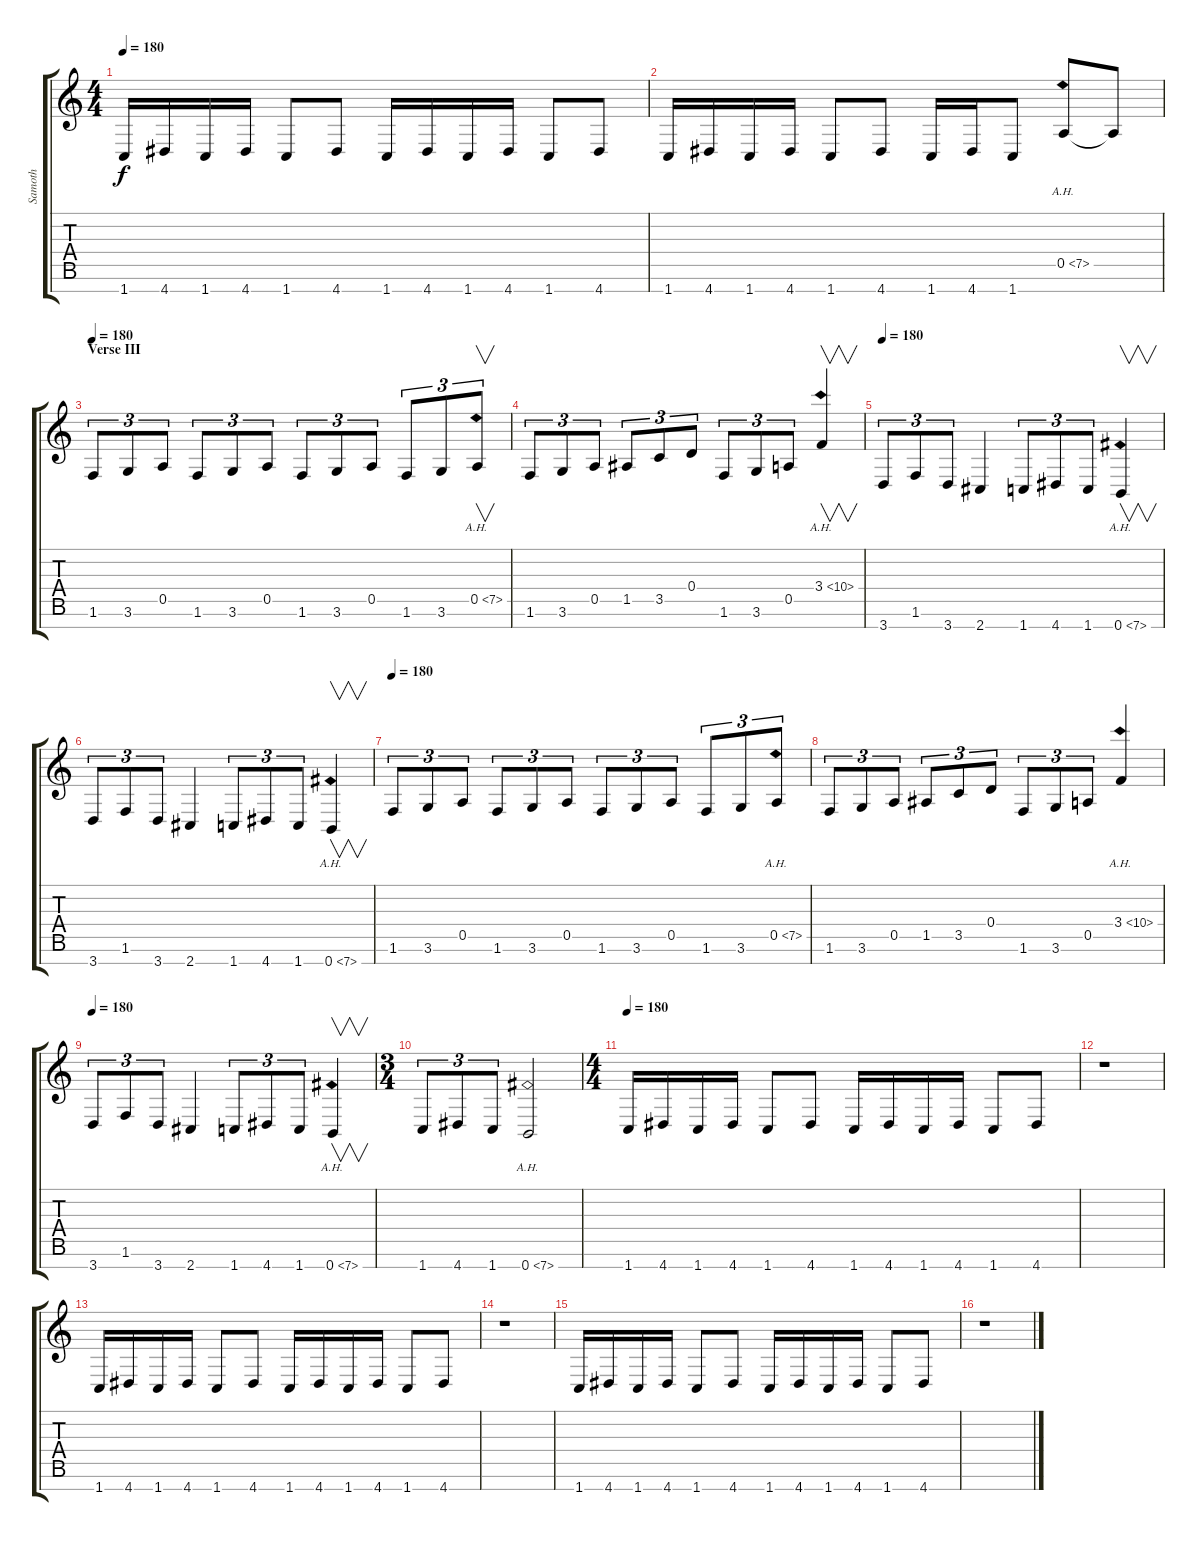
\track ("Samoth" "Samoth") {instrument distortionguitar}
\staff {score tabs}
\tuning (E4 B3 G3 D3 A2 E2 B1) {hide}
\ts (4 4)
\tempo 180
\clef g2
\ks c
1.7.16{dy f} 4.7.16 1.7.16 4.7.16 1.7.8 4.7.8 1.7.16 4.7.16 1.7.16 4.7.16 1.7.8 4.7.8 |
1.7.16 4.7.16 1.7.16 4.7.16 1.7.8 4.7.8 1.7.16 4.7.16 1.7.8 0.5{ah 7}.8 0.5{t}.8 |
\section ("" "Verse III")
\tempo 180
1.6.8{tu (3 2)} 3.6.8{tu (3 2)} 0.5.8{tu (3 2)} 1.6.8{tu (3 2)} 3.6.8{tu (3 2)} 0.5.8{tu (3 2)} 1.6.8{tu (3 2)} 3.6.8{tu (3 2)} 0.5.8{tu (3 2)} 1.6.8{tu (3 2)} 3.6.8{tu (3 2)} 0.5{ah 7}.8{v tu (3 2)} |
1.6.8{tu (3 2)} 3.6.8{tu (3 2)} 0.5.8{tu (3 2)} 1.5.8{tu (3 2)} 3.5.8{tu (3 2)} 0.4.8{tu (3 2)} 1.6.8{tu (3 2)} 3.6.8{tu (3 2)} 0.5.8{tu (3 2)} 3.4{ah 7}.4{v} |
\tempo 180
3.7.8{tu (3 2)} 1.6.8{tu (3 2)} 3.7.8{tu (3 2)} 2.7.4 1.7.8{tu (3 2)} 4.7.8{tu (3 2)} 1.7.8{tu (3 2)} 0.7{ah 7}.4{v} |
3.7.8{tu (3 2)} 1.6.8{tu (3 2)} 3.7.8{tu (3 2)} 2.7.4 1.7.8{tu (3 2)} 4.7.8{tu (3 2)} 1.7.8{tu (3 2)} 0.7{ah 7}.4{v} |
\tempo 180
1.6.8{tu (3 2)} 3.6.8{tu (3 2)} 0.5.8{tu (3 2)} 1.6.8{tu (3 2)} 3.6.8{tu (3 2)} 0.5.8{tu (3 2)} 1.6.8{tu (3 2)} 3.6.8{tu (3 2)} 0.5.8{tu (3 2)} 1.6.8{tu (3 2)} 3.6.8{tu (3 2)} 0.5{ah 7}.8{tu (3 2)} |
1.6.8{tu (3 2)} 3.6.8{tu (3 2)} 0.5.8{tu (3 2)} 1.5.8{tu (3 2)} 3.5.8{tu (3 2)} 0.4.8{tu (3 2)} 1.6.8{tu (3 2)} 3.6.8{tu (3 2)} 0.5.8{tu (3 2)} 3.4{ah 7}.4 |
\tempo 180
3.7.8{tu (3 2)} 1.6.8{tu (3 2)} 3.7.8{tu (3 2)} 2.7.4 1.7.8{tu (3 2)} 4.7.8{tu (3 2)} 1.7.8{tu (3 2)} 0.7{ah 7}.4{v} |
\ts (3 4)
1.7.8{tu (3 2)} 4.7.8{tu (3 2)} 1.7.8{tu (3 2)} 0.7{ah 7}.2 |
\ts (4 4)
\tempo 180
1.7.16 4.7.16 1.7.16 4.7.16 1.7.8 4.7.8 1.7.16 4.7.16 1.7.16 4.7.16 1.7.8 4.7.8 |
r.1 |
1.7.16 4.7.16 1.7.16 4.7.16 1.7.8 4.7.8 1.7.16 4.7.16 1.7.16 4.7.16 1.7.8 4.7.8 |
r.1 |
1.7.16 4.7.16 1.7.16 4.7.16 1.7.8 4.7.8 1.7.16 4.7.16 1.7.16 4.7.16 1.7.8 4.7.8 |
r.1
